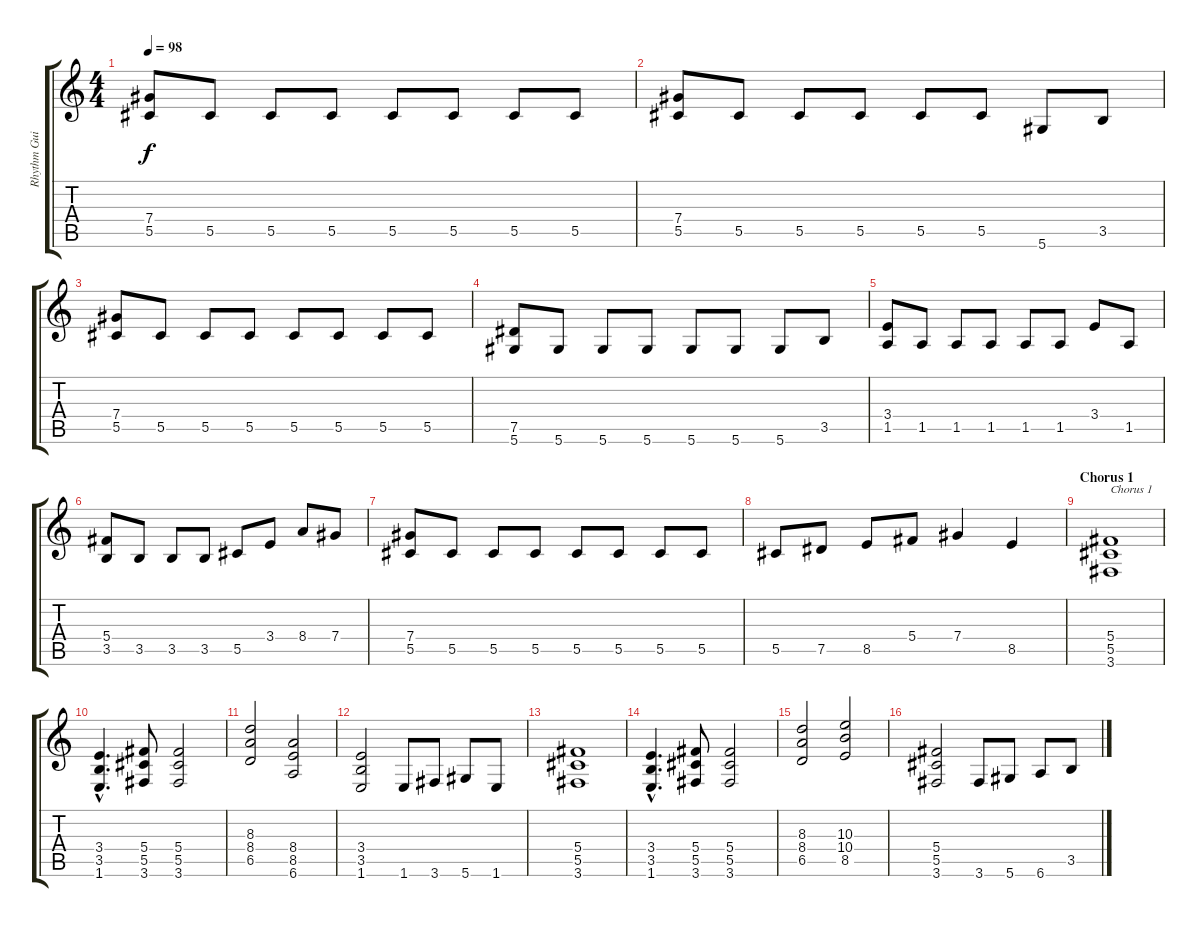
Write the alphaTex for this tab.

\track ("Rhythm Guitar" "Rhythm Gui") {instrument overdrivenguitar}
\staff {score tabs}
\tuning (Eb4 Bb3 Gb3 Db3 Ab2 Eb2) {hide}
\ts (4 4)
\tempo 98
\clef g2
\ks c
(7.4 5.5).8{dy f} 5.5.8 5.5.8 5.5.8 5.5.8 5.5.8 5.5.8 5.5.8 |
(7.4 5.5).8 5.5.8 5.5.8 5.5.8 5.5.8 5.5.8 5.6.8 3.5.8 |
(7.4 5.5).8 5.5.8 5.5.8 5.5.8 5.5.8 5.5.8 5.5.8 5.5.8 |
(7.5 5.6).8 5.6.8 5.6.8 5.6.8 5.6.8 5.6.8 5.6.8 3.5.8 |
(3.4 1.5).8 1.5.8 1.5.8 1.5.8 1.5.8 1.5.8 3.4.8 1.5.8 |
(5.4 3.5).8 3.5.8 3.5.8 3.5.8 5.5.8 3.4.8 8.4.8 7.4.8 |
(7.4 5.5).8 5.5.8 5.5.8 5.5.8 5.5.8 5.5.8 5.5.8 5.5.8 |
5.5.8 7.5.8 8.5.8 5.4.8 7.4.4 8.5.4 |
\section ("" "Chorus 1")
(5.4 5.5 3.6).1{txt "Chorus 1"} |
(3.4{hac} 3.5{hac} 1.6{hac}).4{d} (5.4 5.5 3.6).8 (5.4 5.5 3.6).2 |
(8.3 8.4 6.5).2 (8.4 8.5 6.6).2 |
(3.4 3.5 1.6).2 1.6.8 3.6.8 5.6.8 1.6.8 |
(5.4 5.5 3.6).1 |
(3.4{hac} 3.5{hac} 1.6{hac}).4{d} (5.4 5.5 3.6).8 (5.4 5.5 3.6).2 |
(8.3 8.4 6.5).2 (10.3 10.4 8.5).2 |
(5.4 5.5 3.6).2 3.6.8 5.6.8 6.6.8 3.5.8
